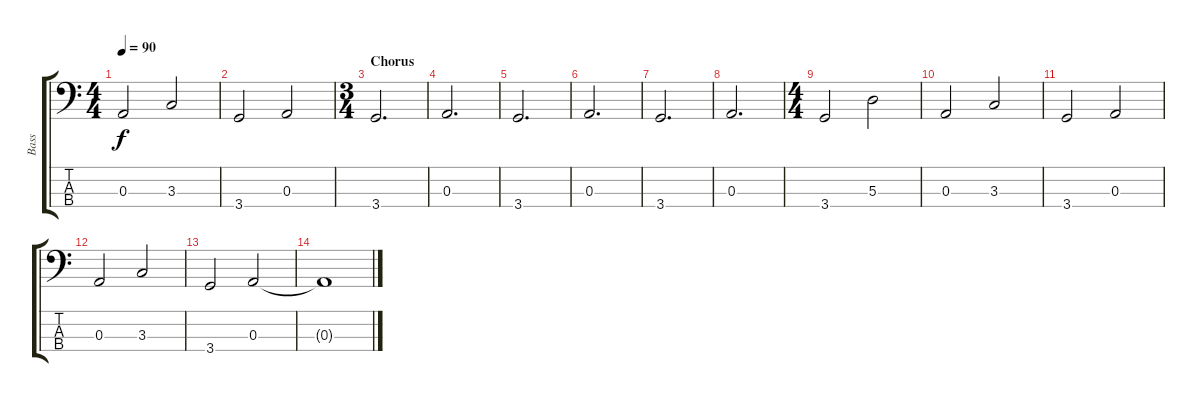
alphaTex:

\track ("Bass" "Bass") {instrument electricbassfinger}
\staff {score tabs}
\tuning (G2 D2 A1 E1) {hide}
\ts (4 4)
\tempo 90
\clef f4
\ks c
0.3.2{dy f} 3.3.2 |
3.4.2 0.3.2 |
\ts (3 4)
\section ("" "Chorus")
3.4.2{d} |
0.3.2{d} |
3.4.2{d} |
0.3.2{d} |
3.4.2{d} |
0.3.2{d} |
\ts (4 4)
3.4.2 5.3.2 |
0.3.2 3.3.2 |
3.4.2 0.3.2 |
0.3.2 3.3.2 |
3.4.2 0.3.2 |
0.3{t}.1
